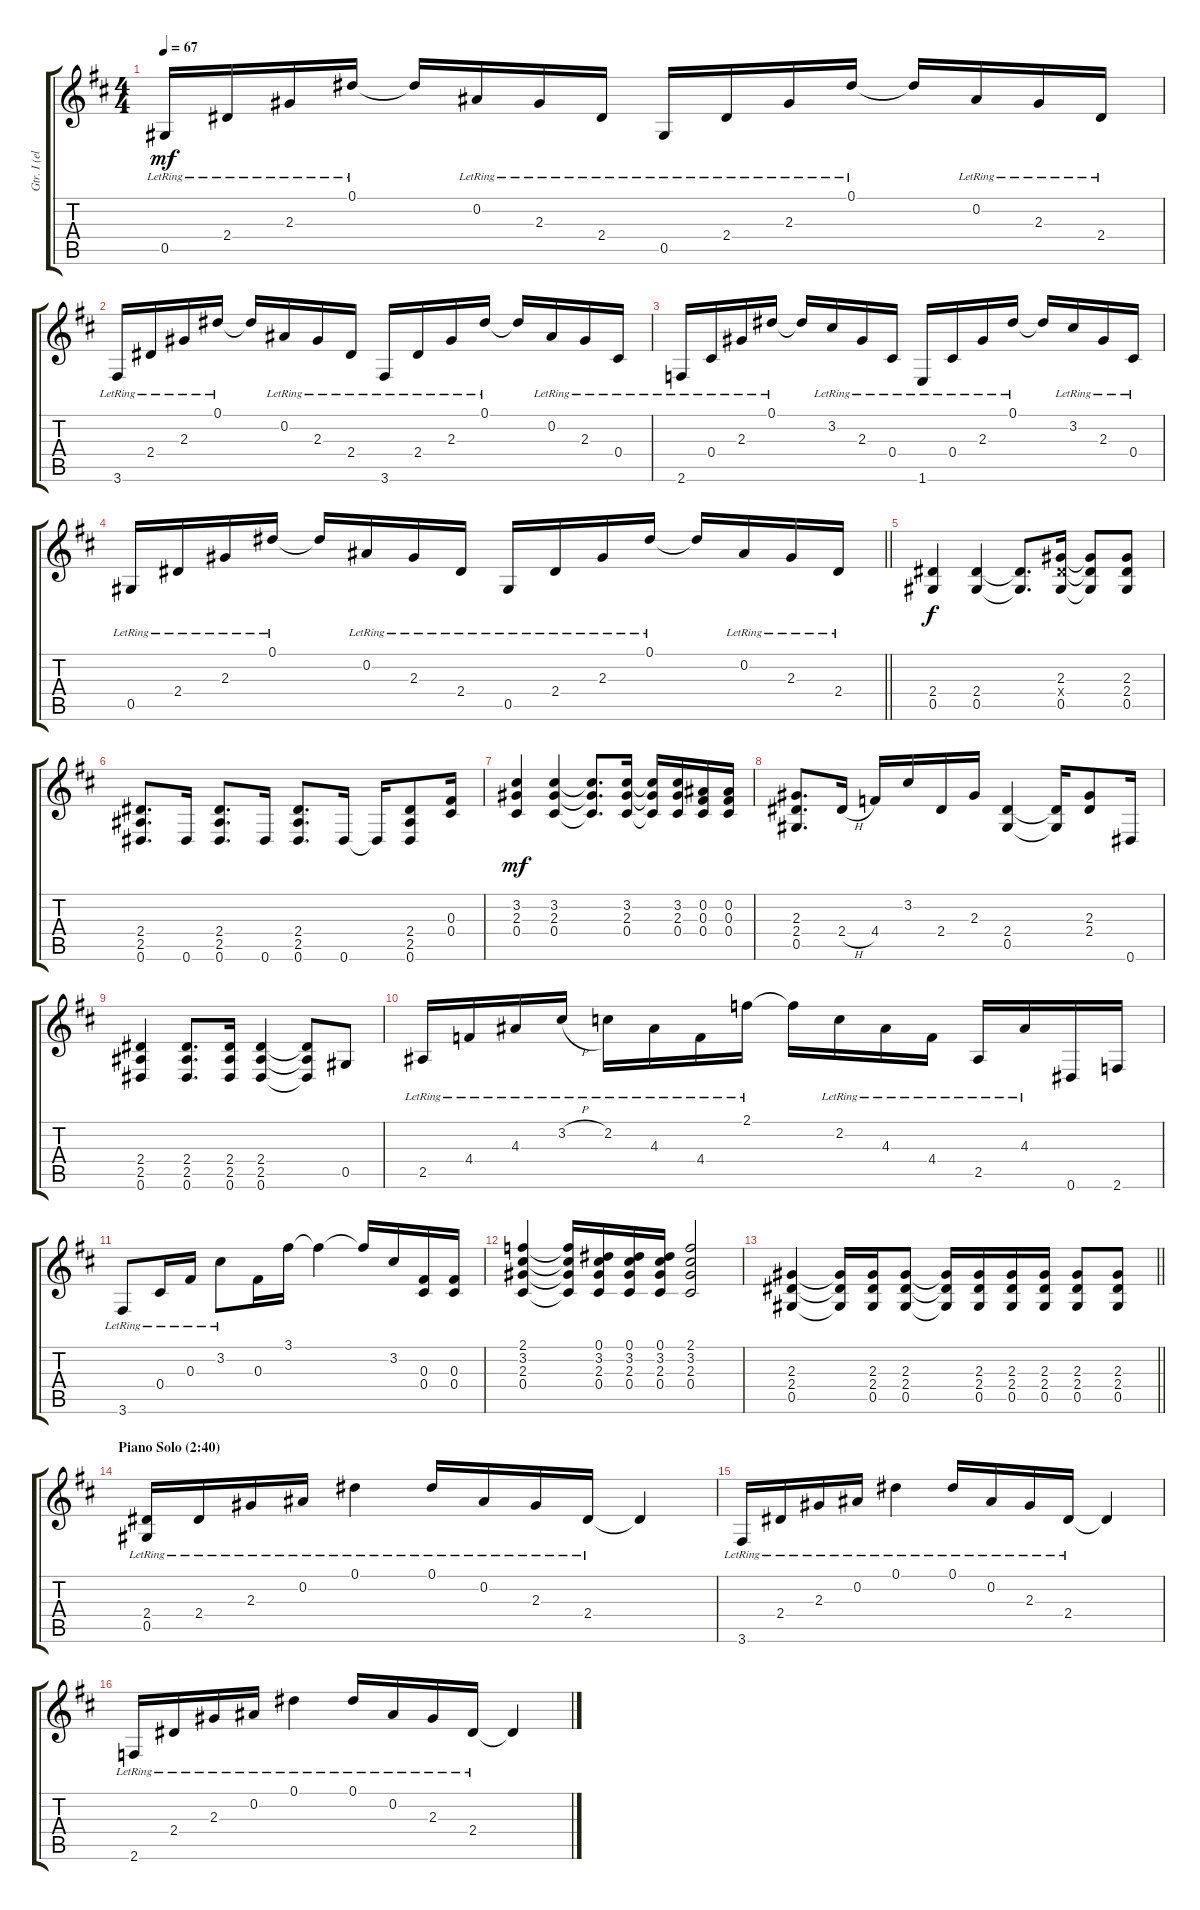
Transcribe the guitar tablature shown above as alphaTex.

\track ("Gtr. I (elec. w/light dist.)" "Gtr. I (el") {instrument distortionguitar}
\staff {score tabs}
\tuning (Eb4 Bb3 Gb3 Db3 Ab2 Eb2) {hide}
\ts (4 4)
\tempo 67
\clef g2
\ks d
0.5{lr}.16{dy mf} 2.4{lr}.16 2.3{lr}.16 0.1{lr}.16 0.1{t}.16 0.2{lr}.16 2.3{lr}.16 2.4{lr}.16 0.5{lr}.16 2.4{lr}.16 2.3{lr}.16 0.1{lr}.16 0.1{t}.16 0.2{lr}.16 2.3{lr}.16 2.4{lr}.16 |
3.6{lr}.16 2.4{lr}.16 2.3{lr}.16 0.1{lr}.16 0.1{t}.16 0.2{lr}.16 2.3{lr}.16 2.4{lr}.16 3.6{lr}.16 2.4{lr}.16 2.3{lr}.16 0.1{lr}.16 0.1{t}.16 0.2{lr}.16 2.3{lr}.16 0.4{lr}.16 |
2.6{lr}.16 0.4{lr}.16 2.3{lr}.16 0.1{lr}.16 0.1{t}.16 3.2{lr}.16 2.3{lr}.16 0.4{lr}.16 1.6{lr}.16 0.4{lr}.16 2.3{lr}.16 0.1{lr}.16 0.1{t}.16 3.2{lr}.16 2.3{lr}.16 0.4{lr}.16 |
\barLineRight lightlight
0.5{lr}.16 2.4{lr}.16 2.3{lr}.16 0.1{lr}.16 0.1{t}.16 0.2{lr}.16 2.3{lr}.16 2.4{lr}.16 0.5{lr}.16 2.4{lr}.16 2.3{lr}.16 0.1{lr}.16 0.1{t}.16 0.2{lr}.16 2.3{lr}.16 2.4{lr}.16 |
(2.4 0.5).4{dy f} (2.4 0.5).4 (2.4{t} 0.5{t}).8{d} (2.3 2.4{x} 0.5).16 (2.3{t} 2.4{t} 0.5{t}).8 (2.3 2.4 0.5).8 |
(2.4 2.5 0.6).8{d} 0.6.16 (2.4 2.5 0.6).8{d} 0.6.16 (2.4 2.5 0.6).8{d} 0.6.16 0.6{t}.16 (2.4 2.5 0.6).8 (0.3 0.4).16 |
(3.2 2.3 0.4).4{dy mf} (3.2 2.3 0.4).4 (3.2{t} 2.3{t} 0.4{t}).8{d} (3.2 2.3 0.4).16 (3.2{t} 2.3{t} 0.4{t}).16 (3.2 2.3 0.4).16 (0.2 0.3 0.4).16 (0.2 0.3 0.4).16 |
(2.3 2.4 0.5).8{d} 2.4{h}.16 4.4.16 3.2.16 2.4.16 2.3.16 (2.4 0.5).4 (2.4{t} 0.5{t}).16 (2.3 2.4).8 0.6.16 |
(2.4 2.5 0.6).4 (2.4 2.5 0.6).8{d} (2.4 2.5 0.6).16 (2.4 2.5 0.6).4 (2.4{t} 2.5{t} 0.6{t}).8 0.5.8 |
2.5{lr}.16 4.4{lr}.16 4.3{lr}.16 3.2{h lr}.16 2.2{lr}.16 4.3{lr}.16 4.4{lr}.16 2.1{lr}.16 2.1{t}.16 2.2{lr}.16 4.3{lr}.16 4.4{lr}.16 2.5{lr}.16 4.3{lr}.16 0.6.16 2.6.16 |
3.6{lr}.8 0.4{lr}.16 0.3{lr}.16 3.2{lr}.8 0.3.16 3.1.16 3.1{t}.4 3.1{t}.16 3.2.16 (0.3 0.4).16 (0.3 0.4).16 |
(2.1 3.2 2.3 0.4).4 (2.1{t} 3.2{t} 2.3{t} 0.4{t}).16 (0.1 3.2 2.3 0.4).16 (0.1 3.2 2.3 0.4).16 (0.1 3.2 2.3 0.4).16 (2.1 3.2 2.3 0.4).2 |
\barLineRight lightlight
(2.3 2.4 0.5).4 (2.3{t} 2.4{t} 0.5{t}).16 (2.3 2.4 0.5).16 (2.3 2.4 0.5).8 (2.3{t} 2.4{t} 0.5{t}).16 (2.3 2.4 0.5).16 (2.3 2.4 0.5).16 (2.3 2.4 0.5).16 (2.3 2.4 0.5).8 (2.3 2.4 0.5).8 |
\section ("" "Piano Solo (2:40)")
(2.4{lr} 0.5{lr}).16 2.4{lr}.16 2.3{lr}.16 0.2{lr}.16 0.1{lr}.4 0.1{lr}.16 0.2{lr}.16 2.3{lr}.16 2.4{lr}.16 2.4{t}.4 |
3.6{lr}.16 2.4{lr}.16 2.3{lr}.16 0.2{lr}.16 0.1{lr}.4 0.1{lr}.16 0.2{lr}.16 2.3{lr}.16 2.4{lr}.16 2.4{t}.4 |
2.6{lr}.16 2.4{lr}.16 2.3{lr}.16 0.2{lr}.16 0.1{lr}.4 0.1{lr}.16 0.2{lr}.16 2.3{lr}.16 2.4{lr}.16 2.4{t}.4
